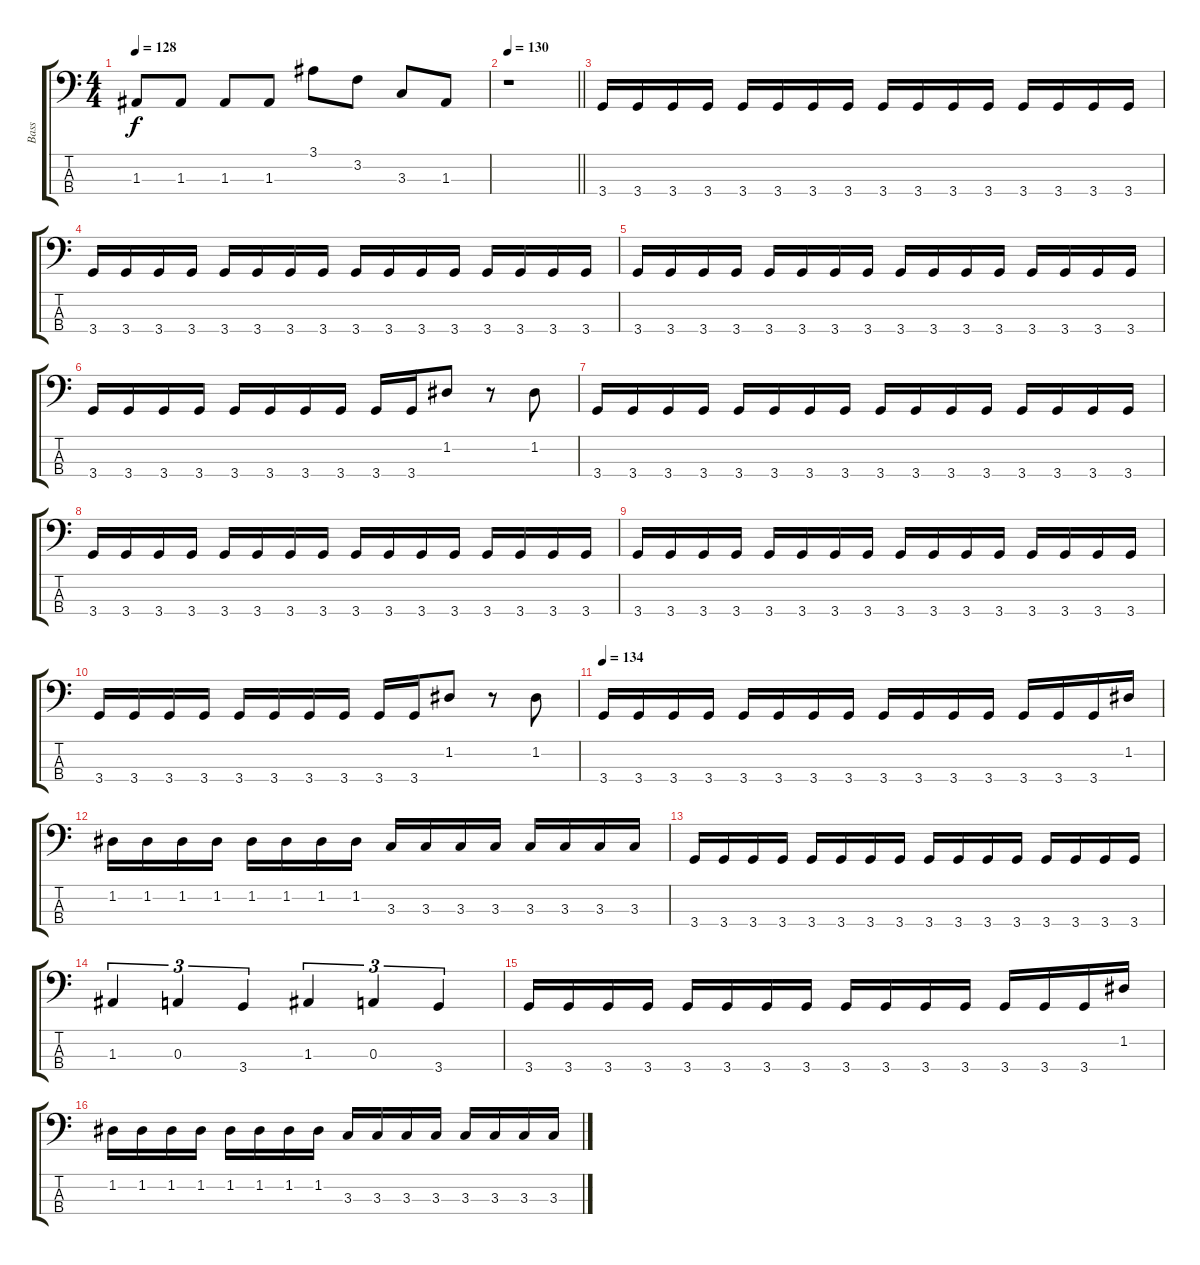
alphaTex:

\track ("Bass" "Bass") {instrument electricbasspick}
\staff {score tabs}
\tuning (G2 D2 A1 E1) {hide}
\ts (4 4)
\tempo 128
\clef f4
\ks c
1.3.8{dy f} 1.3.8 1.3.8 1.3.8 3.1.8 3.2.8 3.3.8 1.3.8 |
\tempo 130
\barLineRight lightlight
r.1 |
3.4.16 3.4.16 3.4.16 3.4.16 3.4.16 3.4.16 3.4.16 3.4.16 3.4.16 3.4.16 3.4.16 3.4.16 3.4.16 3.4.16 3.4.16 3.4.16 |
3.4.16 3.4.16 3.4.16 3.4.16 3.4.16 3.4.16 3.4.16 3.4.16 3.4.16 3.4.16 3.4.16 3.4.16 3.4.16 3.4.16 3.4.16 3.4.16 |
3.4.16 3.4.16 3.4.16 3.4.16 3.4.16 3.4.16 3.4.16 3.4.16 3.4.16 3.4.16 3.4.16 3.4.16 3.4.16 3.4.16 3.4.16 3.4.16 |
3.4.16 3.4.16 3.4.16 3.4.16 3.4.16 3.4.16 3.4.16 3.4.16 3.4.16 3.4.16 1.2.8 r.8 1.2.8 |
3.4.16 3.4.16 3.4.16 3.4.16 3.4.16 3.4.16 3.4.16 3.4.16 3.4.16 3.4.16 3.4.16 3.4.16 3.4.16 3.4.16 3.4.16 3.4.16 |
3.4.16 3.4.16 3.4.16 3.4.16 3.4.16 3.4.16 3.4.16 3.4.16 3.4.16 3.4.16 3.4.16 3.4.16 3.4.16 3.4.16 3.4.16 3.4.16 |
3.4.16 3.4.16 3.4.16 3.4.16 3.4.16 3.4.16 3.4.16 3.4.16 3.4.16 3.4.16 3.4.16 3.4.16 3.4.16 3.4.16 3.4.16 3.4.16 |
3.4.16 3.4.16 3.4.16 3.4.16 3.4.16 3.4.16 3.4.16 3.4.16 3.4.16 3.4.16 1.2.8 r.8 1.2.8 |
\tempo 134
3.4.16 3.4.16 3.4.16 3.4.16 3.4.16 3.4.16 3.4.16 3.4.16 3.4.16 3.4.16 3.4.16 3.4.16 3.4.16 3.4.16 3.4.16 1.2.16 |
1.2.16 1.2.16 1.2.16 1.2.16 1.2.16 1.2.16 1.2.16 1.2.16 3.3.16 3.3.16 3.3.16 3.3.16 3.3.16 3.3.16 3.3.16 3.3.16 |
3.4.16 3.4.16 3.4.16 3.4.16 3.4.16 3.4.16 3.4.16 3.4.16 3.4.16 3.4.16 3.4.16 3.4.16 3.4.16 3.4.16 3.4.16 3.4.16 |
1.3.4{tu (3 2)} 0.3.4{tu (3 2)} 3.4.4{tu (3 2)} 1.3.4{tu (3 2)} 0.3.4{tu (3 2)} 3.4.4{tu (3 2)} |
3.4.16 3.4.16 3.4.16 3.4.16 3.4.16 3.4.16 3.4.16 3.4.16 3.4.16 3.4.16 3.4.16 3.4.16 3.4.16 3.4.16 3.4.16 1.2.16 |
1.2.16 1.2.16 1.2.16 1.2.16 1.2.16 1.2.16 1.2.16 1.2.16 3.3.16 3.3.16 3.3.16 3.3.16 3.3.16 3.3.16 3.3.16 3.3.16
